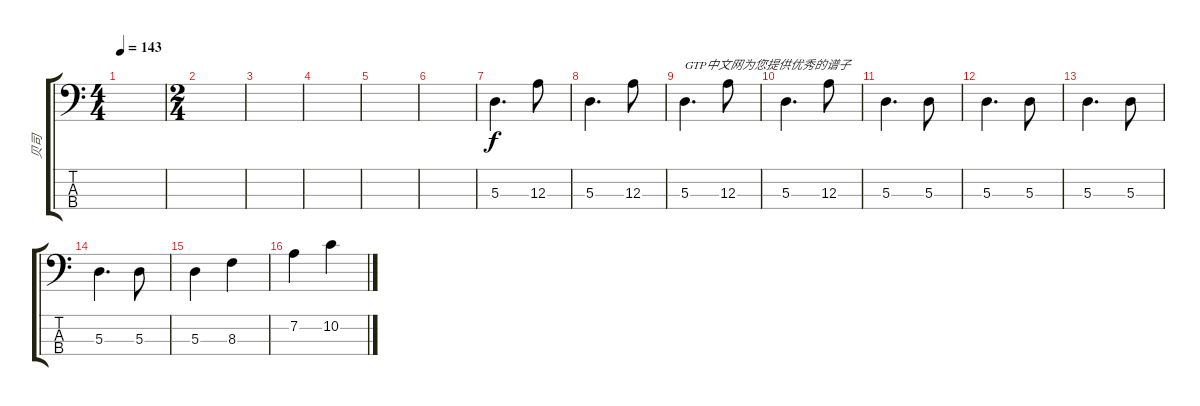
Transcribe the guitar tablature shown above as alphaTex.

\track ("贝司" "贝司") {instrument synthbass1}
\staff {score tabs}
\tuning (G2 D2 A1 E1) {hide}
\ts (4 4)
\tempo 143
\clef f4
\ks c
|
\ts (2 4)
|
|
|
|
|
5.3.4{d} 12.3.8 |
5.3.4{d} 12.3.8 |
5.3.4{d txt "GTP中文网为您提供优秀的谱子"} 12.3.8 |
5.3.4{d} 12.3.8 |
5.3.4{d} 5.3.8 |
5.3.4{d} 5.3.8 |
5.3.4{d} 5.3.8 |
5.3.4{d} 5.3.8 |
5.3.4 8.3.4 |
7.2.4 10.2.4
